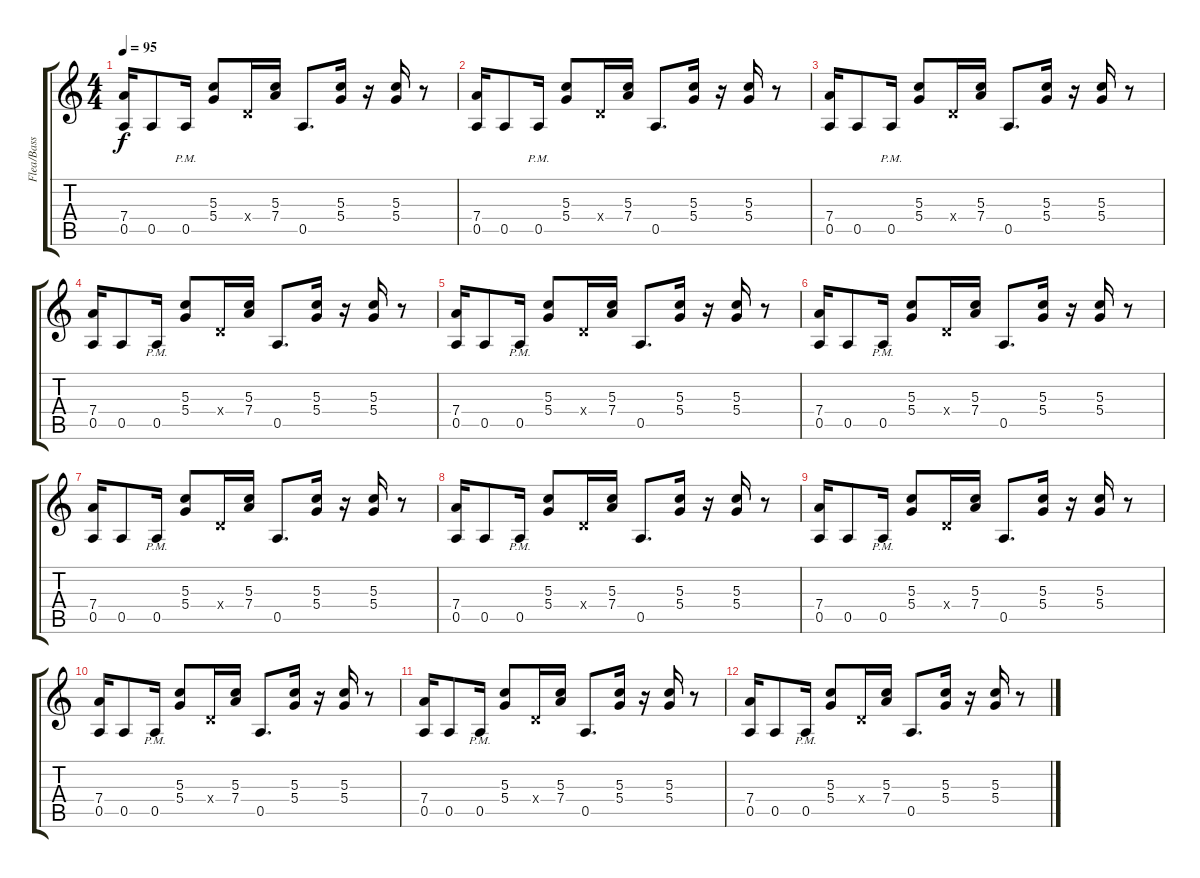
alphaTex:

\track ("Flea/Bass " "Flea/Bass ") {instrument slapbass1}
\staff {score tabs}
\tuning (E4 B3 G3 D3 A2 E2) {hide}
\ts (4 4)
\tempo 95
\clef g2
\ks c
(7.4 0.5).16{dy f} 0.5.8 0.5{pm}.16 (5.3 5.4).8 0.4{x}.16 (5.3 7.4).16 0.5.8{d} (5.3 5.4).16 r.16 (5.3 5.4).16 r.8 |
(7.4 0.5).16 0.5.8 0.5{pm}.16 (5.3 5.4).8 0.4{x}.16 (5.3 7.4).16 0.5.8{d} (5.3 5.4).16 r.16 (5.3 5.4).16 r.8 |
(7.4 0.5).16 0.5.8 0.5{pm}.16 (5.3 5.4).8 0.4{x}.16 (5.3 7.4).16 0.5.8{d} (5.3 5.4).16 r.16 (5.3 5.4).16 r.8 |
(7.4 0.5).16 0.5.8 0.5{pm}.16 (5.3 5.4).8 0.4{x}.16 (5.3 7.4).16 0.5.8{d} (5.3 5.4).16 r.16 (5.3 5.4).16 r.8 |
(7.4 0.5).16 0.5.8 0.5{pm}.16 (5.3 5.4).8 0.4{x}.16 (5.3 7.4).16 0.5.8{d} (5.3 5.4).16 r.16 (5.3 5.4).16 r.8 |
(7.4 0.5).16 0.5.8 0.5{pm}.16 (5.3 5.4).8 0.4{x}.16 (5.3 7.4).16 0.5.8{d} (5.3 5.4).16 r.16 (5.3 5.4).16 r.8 |
(7.4 0.5).16 0.5.8 0.5{pm}.16 (5.3 5.4).8 0.4{x}.16 (5.3 7.4).16 0.5.8{d} (5.3 5.4).16 r.16 (5.3 5.4).16 r.8 |
(7.4 0.5).16 0.5.8 0.5{pm}.16 (5.3 5.4).8 0.4{x}.16 (5.3 7.4).16 0.5.8{d} (5.3 5.4).16 r.16 (5.3 5.4).16 r.8 |
(7.4 0.5).16 0.5.8 0.5{pm}.16 (5.3 5.4).8 0.4{x}.16 (5.3 7.4).16 0.5.8{d} (5.3 5.4).16 r.16 (5.3 5.4).16 r.8 |
(7.4 0.5).16 0.5.8 0.5{pm}.16 (5.3 5.4).8 0.4{x}.16 (5.3 7.4).16 0.5.8{d} (5.3 5.4).16 r.16 (5.3 5.4).16 r.8 |
(7.4 0.5).16 0.5.8 0.5{pm}.16 (5.3 5.4).8 0.4{x}.16 (5.3 7.4).16 0.5.8{d} (5.3 5.4).16 r.16 (5.3 5.4).16 r.8 |
(7.4 0.5).16 0.5.8 0.5{pm}.16 (5.3 5.4).8 0.4{x}.16 (5.3 7.4).16 0.5.8{d} (5.3 5.4).16 r.16 (5.3 5.4).16 r.8
